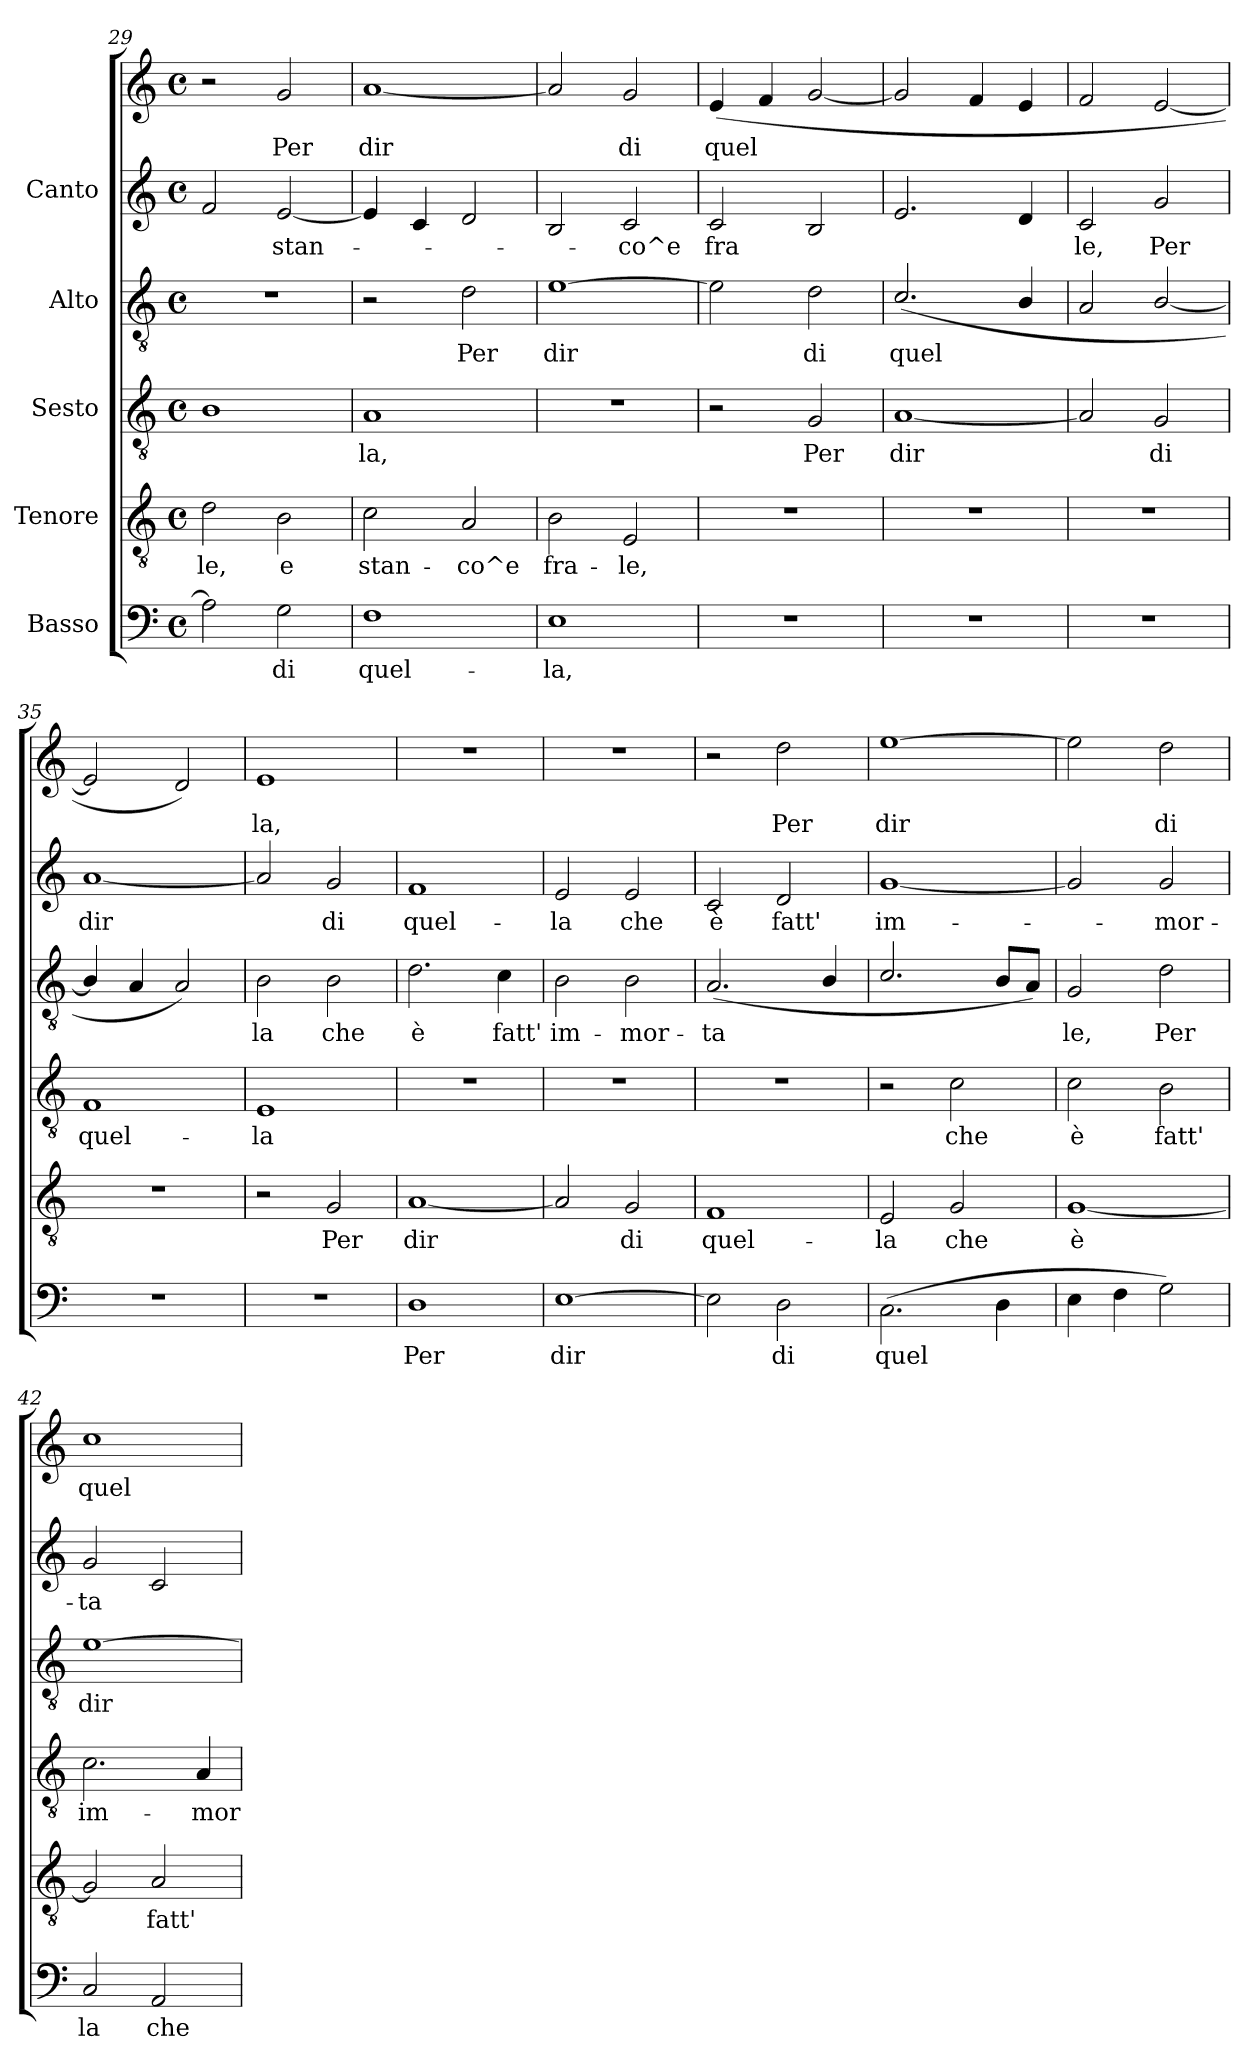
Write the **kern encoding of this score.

**kern	**text	**kern	**text	**kern	**text	**kern	**text	**kern	**text	**kern	**text
*part5	*part5	*part4	*part4	*part3	*part3	*part2	*part2	*part1	*part1	*part1	*part1
*staff6	*staff6	*staff5	*staff5	*staff4	*staff4	*staff3	*staff3	*staff2	*staff2	*staff1	*staff1
*I"Basso	*	*I"Tenore	*	*I"Sesto	*	*I"Alto	*	*I"Canto	*	*	*
*clefF4	*	*clefGv2	*	*clefGv2	*	*clefGv2	*	*clefG2	*	*clefG2	*
*M4/4	*	*M4/4	*	*M4/4	*	*M4/4	*	*M4/4	*	*M4/4	*
*met(c)	*	*met(c)	*	*met(c)	*	*met(c)	*	*met(c)	*	*met(c)	*
=29	=29	=29	=29	=29	=29	=29	=29	=29	=29	=29	=29
!	!LO:LY:b:cj	!	!LO:LY:b:cj	!	!	!	!	!	!LO:LY:b:cj	!	!
2A\]	.	2d\	-le,	1B	.	1r	.	2f/	.	2r	.
!	!LO:LY:b:cj	!	!LO:LY:b:cj	!	!	!	!	!	!LO:LY:b:cj	!	!LO:LY:b
2G\	di	2B\	e	.	.	.	.	[<2e/	stan-	2g/	Per
!!LO:PB:g=z
=30	=30	=30	=30	=30	=30	=30	=30	=30	=30	=30	=30
!	!LO:LY:b:cj	!	!LO:LY:b:cj	!	!LO:LY:b:cj	!	!	!	!	!	!LO:LY:b
1F	quel-	2c\	stan-	1A	-la,	2r	.	4e/]	.	[<1a	-dir
.	.	.	.	.	.	.	.	4c/	.	.	.
!	!	!	!LO:LY:b:cj	!	!	!	!LO:LY:b:cj	!	!	!	!
.	.	2A/	-co^e	.	.	2d\	Per	2d/	.	.	.
=31	=31	=31	=31	=31	=31	=31	=31	=31	=31	=31	=31
!	!LO:LY:b:cj	!	!LO:LY:b:cj	!	!	!	!LO:LY:b:cj	!	!LO:LY:b:cj	!	!LO:LY:b
1E	-la,	2B\	fra-	1r	.	[>1e	dir	2B/	.	2a/]	.
!	!	!	!LO:LY:b:cj	!	!	!	!	!	!LO:LY:b:cj	!	!LO:LY:b
.	.	2E/	-le,	.	.	.	.	2c/	co^e	2g/	di
=32	=32	=32	=32	=32	=32	=32	=32	=32	=32	=32	=32
!	!	!	!	!	!	!	!LO:LY:b:cj	!	!LO:LY:b:cj	!	!LO:LY:b
1r	.	1r	.	2r	.	2e\]	.	2c/	-fra-	(<4e/	quel-
!	!	!	!	!	!	!	!	!	!	!	!LO:LY:b
.	.	.	.	.	.	.	.	.	.	4f/	--
!	!	!	!	!	!LO:LY:b:cj	!	!LO:LY:b:cj	!	!LO:LY:b:cj	!	!LO:LY:b
.	.	.	.	2G/	Per	2d\	di	2B/	--	[<2g/	--
=33	=33	=33	=33	=33	=33	=33	=33	=33	=33	=33	=33
!	!	!	!	!	!LO:LY:b:cj	!	!LO:LY:b:cj	!	!	!	!
1r	.	1r	.	[<1A	dir	(<2.c/	quel-	2.e/	.	2g/]	.
.	.	.	.	.	.	.	.	.	.	4f/	.
!	!	!	!	!	!	!	!LO:LY:b:cj	!	!	!	!
.	.	.	.	.	.	4B/	--	4d/	.	4e/	.
=34	=34	=34	=34	=34	=34	=34	=34	=34	=34	=34	=34
!	!	!	!	!	!LO:LY:b:cj	!	!	!	!LO:LY:b:cj	!	!
1r	.	1r	.	2A/]	.	2A/	.	2c/	-le,	2f/	.
!	!	!	!	!	!LO:LY:b:cj	!	!	!	!LO:LY:b:cj	!	!
.	.	.	.	2G/	di	[<2B/	.	2g/	Per	[<2e/	.
=35	=35	=35	=35	=35	=35	=35	=35	=35	=35	=35	=35
!	!	!	!	!	!LO:LY:b:cj	!	!	!	!LO:LY:b:cj	!	!
1r	.	1r	.	1F	quel-	4B/]	.	[<1a	dir	2e/]	.
.	.	.	.	.	.	4A/	.	.	.	.	.
.	.	.	.	.	.	2A/)	.	.	.	2d/)	.
=36	=36	=36	=36	=36	=36	=36	=36	=36	=36	=36	=36
!	!	!	!	!	!LO:LY:b:cj	!	!LO:LY:b:cj	!	!LO:LY:b:cj	!	!LO:LY:b
1r	.	2r	.	1E	-la	2B\	-la	2a/]	.	1e	la,
!	!	!	!LO:LY:b:cj	!	!	!	!LO:LY:b:cj	!	!LO:LY:b:cj	!	!
.	.	2G/	Per	.	.	2B\	che	2g/	di	.	.
!!LO:LB:g=z
=37	=37	=37	=37	=37	=37	=37	=37	=37	=37	=37	=37
!	!LO:LY:b:cj	!	!LO:LY:b:cj	!	!	!	!LO:LY:b:cj	!	!LO:LY:b:cj	!	!
1D	Per	[<1A	dir	1r	.	2.d\	è	1f	quel-	1r	.
!	!	!	!	!	!	!	!LO:LY:b:cj	!	!	!	!
.	.	.	.	.	.	4c\	fatt'	.	.	.	.
=38	=38	=38	=38	=38	=38	=38	=38	=38	=38	=38	=38
!	!LO:LY:b:cj	!	!LO:LY:b:cj	!	!	!	!LO:LY:b:cj	!	!LO:LY:b:cj	!	!
[>1E	dir	2A/]	.	1r	.	2B\	im-	2e/	-la	1r	.
!	!	!	!LO:LY:b:cj	!	!	!	!LO:LY:b:cj	!	!LO:LY:b:cj	!	!
.	.	2G/	di	.	.	2B\	-mor-	2e/	che	.	.
=39	=39	=39	=39	=39	=39	=39	=39	=39	=39	=39	=39
!	!LO:LY:b:cj	!	!LO:LY:b:cj	!	!	!	!LO:LY:b:cj	!	!LO:LY:b:cj	!	!
2E\]	.	1F	quel-	1r	.	(<2.A/	-ta-	2c/	è	2r	.
!	!LO:LY:b:cj	!	!	!	!	!	!	!	!LO:LY:b:cj	!	!LO:LY:b
2D\	di	.	.	.	.	.	.	2d/	fatt'	2dd\	Per
!	!	!	!	!	!	!	!LO:LY:b:cj	!	!	!	!
.	.	.	.	.	.	4B/	--	.	.	.	.
=40	=40	=40	=40	=40	=40	=40	=40	=40	=40	=40	=40
!	!LO:LY:b:cj	!	!LO:LY:b:cj	!	!	!	!	!	!LO:LY:b:cj	!	!LO:LY:b
(>2.C\	quel-	2E/	-la	2r	.	2.c/	.	[<1g	im-	[>1ee	dir
!	!	!	!LO:LY:b:cj	!	!LO:LY:b:cj	!	!	!	!	!	!
.	.	2G/	che	2c\	che	.	.	.	.	.	.
!	!LO:LY:b:cj	!	!	!	!	!	!	!	!	!	!
4D\	--	.	.	.	.	8B/L	.	.	.	.	.
.	.	.	.	.	.	8A/J)	.	.	.	.	.
=41	=41	=41	=41	=41	=41	=41	=41	=41	=41	=41	=41
!	!	!	!LO:LY:b:cj	!	!LO:LY:b:cj	!	!LO:LY:b:cj	!	!LO:LY:b:cj	!	!LO:LY:b
4E\	.	[<1G	è	2c\	è	2G/	-le,	2g/]	.	2ee\]	-
4F\	.	.	.	.	.	.	.	.	.	.	.
!	!	!	!	!	!LO:LY:b:cj	!	!LO:LY:b:cj	!	!LO:LY:b:cj	!	!LO:LY:b
2G\)	.	.	.	2B\	fatt'	2d\	Per	2g/	mor-	2dd\	di
=42	=42	=42	=42	=42	=42	=42	=42	=42	=42	=42	=42
!	!LO:LY:b:cj	!	!LO:LY:b:cj	!	!LO:LY:b:cj	!	!LO:LY:b:cj	!	!LO:LY:b:cj	!	!LO:LY:b
2C/	-la	2G/]	.	2.c\	im-	[>1e	dir	2g/	-ta-	1cc	-quel-
!	!LO:LY:b:cj	!	!LO:LY:b:cj	!	!	!	!	!	!LO:LY:b:cj	!	!
2AA/	che	2A/	fatt'	.	.	.	.	2c/	--	.	.
!	!	!	!	!	!LO:LY:b:cj	!	!	!	!	!	!
.	.	.	.	4A/	-mor-	.	.	.	.	.	.
=	=	=	=	=	=	=	=	=	=	=	=
*-	*-	*-	*-	*-	*-	*-	*-	*-	*-	*-	*-
